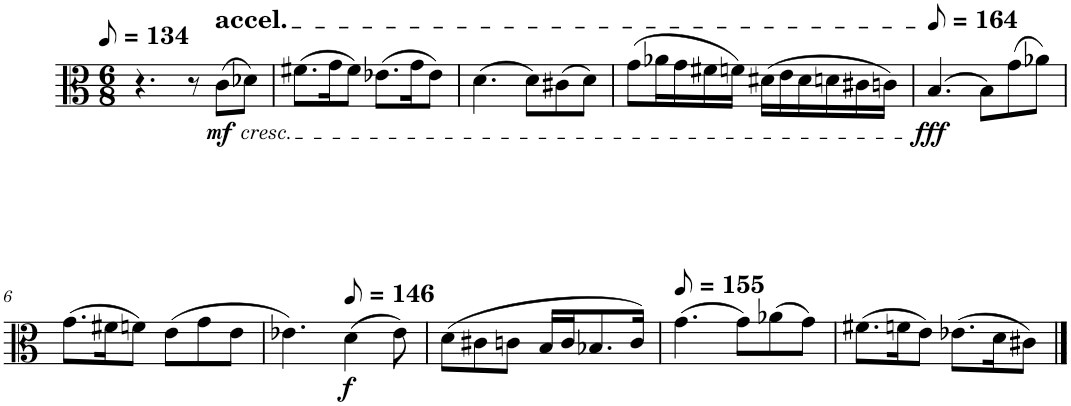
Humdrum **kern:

**kern	**dynam
*part1	*part1
*staff1	*staff1
*I"Viola	*
*I'Vla.	*
*clefC3	*
*k[]	*
*M6/8	*
*MM67	*
=1	=1
4.r	.
8r	.
!LO:TX:a:t=accel.	!
!LO:TX:b:i:t=cresc.	!
!	!LO:DY:b
(8c\L	mf
8d-X\J)	.
=2	=2
(8.f#X\L	.
16g\K	.
8f#\J)	.
(8.e-X\L	.
16g\K	.
8e-\J)	.
=3	=3
(4.d\	.
8d\L)	.
(8c#X\	.
8d\J)	.
=4	=4
(8g\L	.
16a-X\L	.
16g\	.
16f#X\	.
16fn\JJ)	.
(16d#X\LL	.
16e\	.
16d#\	.
16dn\	.
16c#X\	.
16cn\JJ)	.
=5	=5
*MM82	*
!	!LO:DY:b
(4.B/	fff
8B\L)	.
(8g\	.
8a-X\J)	.
!!LO:LB:g=z
=6	=6
(8.g\L	.
16f#X\K	.
8fn\J)	.
(8e\L	.
8g\	.
8e\J	.
=7	=7
4.e-X\)	.
*MM73	*
!	!LO:DY:b
(4d\	f
8e-\)	.
=8	=8
(8d\L	.
8c#X\	.
8cn\J	.
16B/LL	.
16c/J	.
8.B-X/	.
16c/Jk)	.
=9	=9
*MM78	*
(4.g\	.
8g\L)	.
(8a-X\	.
8g\J)	.
=10	=10
(8.f#X\L	.
16fn\K	.
8e\J)	.
(8.e-X\L	.
16d\K	.
8c#X\J)	.
==	==
*-	*-
